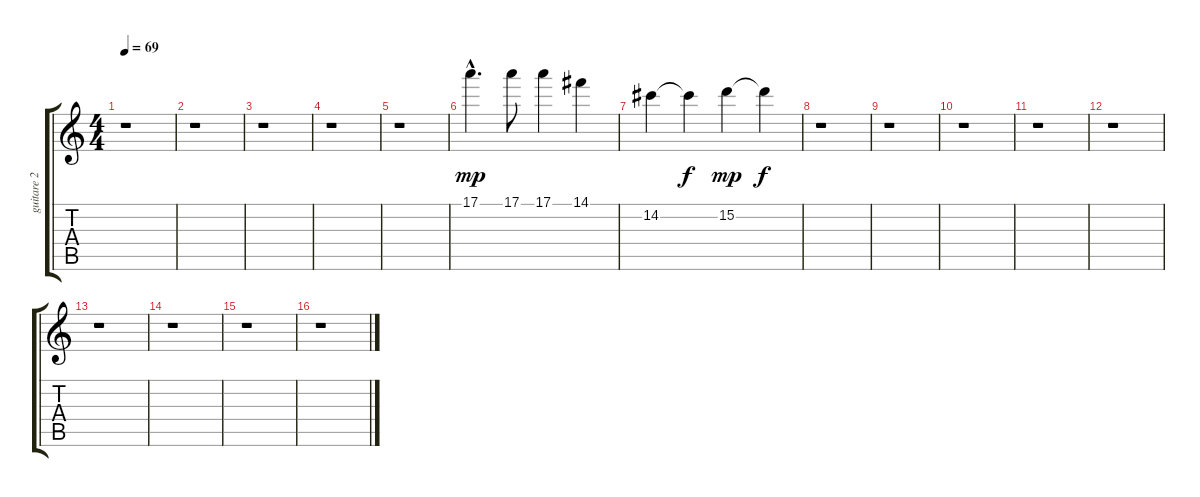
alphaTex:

\track ("guitare 2" "guitare 2") {instrument overdrivenguitar}
\staff {score tabs}
\tuning (E4 B3 G3 D3 A2 E2) {hide}
\ts (4 4)
\tempo 69
\clef g2
\ks c
r.1{dy f} |
r.1 |
r.1 |
r.1 |
r.1 |
17.1{hac}.4{d dy mp} 17.1.8 17.1.4 14.1.4 |
14.2.4 14.2{t}.4{dy f} 15.2.4{dy mp} 15.2{t}.4{dy f} |
r.1 |
r.1 |
r.1 |
r.1 |
r.1 |
r.1 |
r.1 |
r.1 |
r.1
